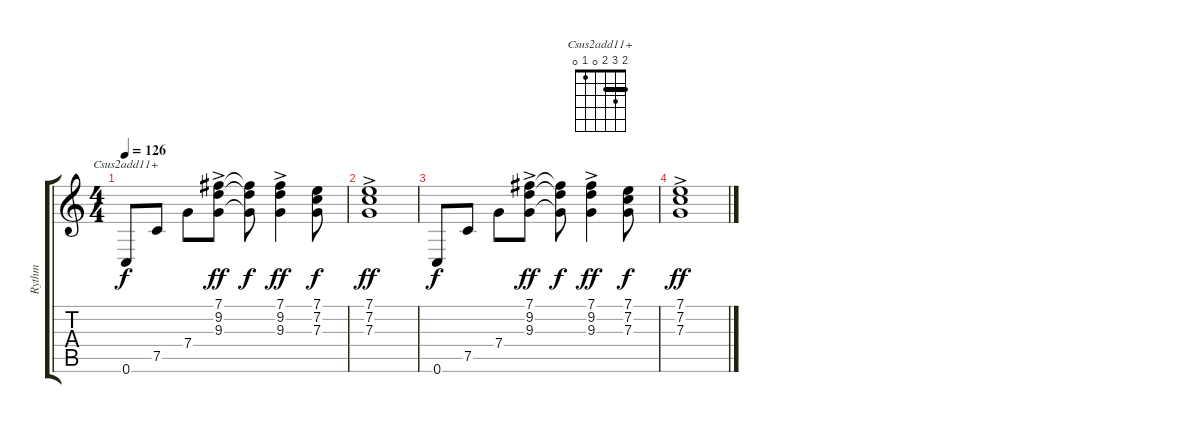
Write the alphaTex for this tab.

\track ("Rythm" "Rythm") {instrument acousticguitarsteel}
\staff {score tabs}
\tuning (C3 A3 F3 C3 F2 C2) {hide}
\chord ("Csus2add11+" 2 3 2 0 1 0) {barre 2}
\ts (4 4)
\tempo 126
\clef g2
\ks c
0.6.8{ch "Csus2add11+" dy f} 7.5.8 7.4.8 (7.1{ac} 9.2{ac} 9.3{ac}).8{dy ff} (7.1{t} 9.2{t} 9.3{t}).8{dy f} (7.1 9.2{ac} 9.3{ac}).4{dy ff} (7.1 7.2 7.3).8{dy f} |
(7.1{ac} 7.2{ac} 7.3{ac}).1{dy ff} |
0.6.8{dy f} 7.5.8 7.4.8 (7.1{ac} 9.2{ac} 9.3{ac}).8{dy ff} (7.1{t} 9.2{t} 9.3{t}).8{dy f} (7.1 9.2{ac} 9.3{ac}).4{dy ff} (7.1 7.2 7.3).8{dy f} |
(7.1{ac} 7.2{ac} 7.3{ac}).1{dy ff}
